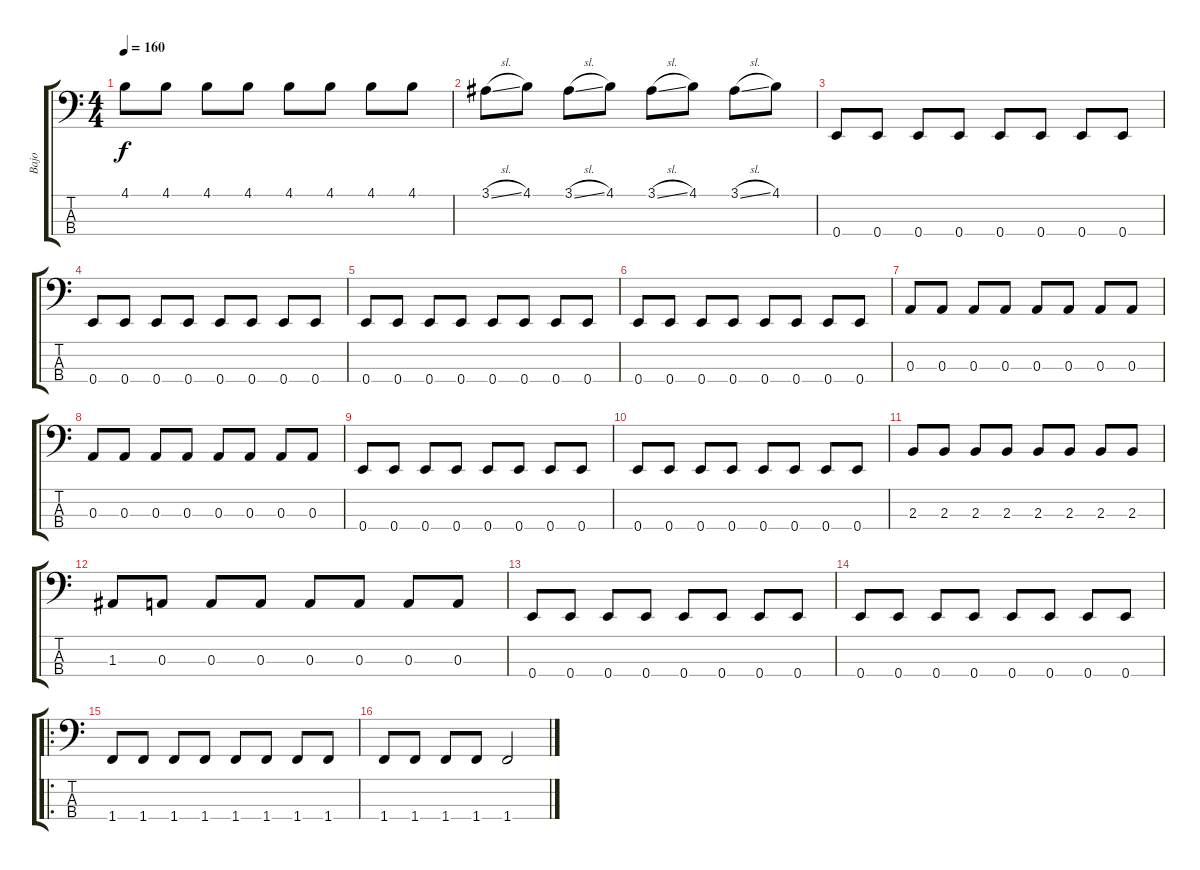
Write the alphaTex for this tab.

\track ("Bajo" "Bajo") {instrument electricbassfinger}
\staff {score tabs}
\tuning (G2 D2 A1 E1) {hide}
\ts (4 4)
\tempo 160
\clef f4
\ks c
4.1.8{dy f} 4.1.8 4.1.8 4.1.8 4.1.8 4.1.8 4.1.8 4.1.8 |
3.1{sl}.8 4.1.8 3.1{sl}.8 4.1.8 3.1{sl}.8 4.1.8 3.1{sl}.8 4.1.8 |
0.4.8 0.4.8 0.4.8 0.4.8 0.4.8 0.4.8 0.4.8 0.4.8 |
0.4.8 0.4.8 0.4.8 0.4.8 0.4.8 0.4.8 0.4.8 0.4.8 |
0.4.8 0.4.8 0.4.8 0.4.8 0.4.8 0.4.8 0.4.8 0.4.8 |
0.4.8 0.4.8 0.4.8 0.4.8 0.4.8 0.4.8 0.4.8 0.4.8 |
0.3.8 0.3.8 0.3.8 0.3.8 0.3.8 0.3.8 0.3.8 0.3.8 |
0.3.8 0.3.8 0.3.8 0.3.8 0.3.8 0.3.8 0.3.8 0.3.8 |
0.4.8 0.4.8 0.4.8 0.4.8 0.4.8 0.4.8 0.4.8 0.4.8 |
0.4.8 0.4.8 0.4.8 0.4.8 0.4.8 0.4.8 0.4.8 0.4.8 |
2.3.8 2.3.8 2.3.8 2.3.8 2.3.8 2.3.8 2.3.8 2.3.8 |
1.3.8 0.3.8 0.3.8 0.3.8 0.3.8 0.3.8 0.3.8 0.3.8 |
0.4.8 0.4.8 0.4.8 0.4.8 0.4.8 0.4.8 0.4.8 0.4.8 |
0.4.8 0.4.8 0.4.8 0.4.8 0.4.8 0.4.8 0.4.8 0.4.8 |
\ro
1.4.8 1.4.8 1.4.8 1.4.8 1.4.8 1.4.8 1.4.8 1.4.8 |
1.4.8 1.4.8 1.4.8 1.4.8 1.4{sl}.2
